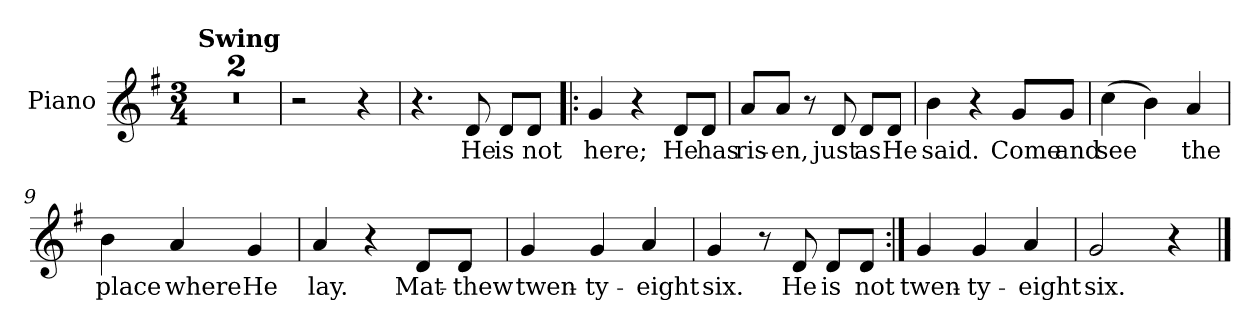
**kern	**text
*part1	*part1
*staff1	*staff1
*I"Piano	*
*I'Pno.	*
*clefG2	*
*k[f#]	*
*M3/4	*
*MM120	*
=1	=1
!LO:TX:a:B:t=Swing	!
2.r	.
=2	=2
2.r	.
=3	=3
2r	.
4r	.
=4	=4
4.r	.
!	!LO:LY:b
8d/	He
!	!LO:LY:b
8d/L	is
!	!LO:LY:b
8d/J	not
!!LO:LB:g=z
=5!|:	=5!|:
!	!LO:LY:b
4g/	here;
4r	.
!	!LO:LY:b
8d/L	He
!	!LO:LY:b
8d/J	has
=6	=6
!	!LO:LY:b
8a/L	ris-
!	!LO:LY:b
8a/J	-en,
8r	.
!	!LO:LY:b
8d/	just
!	!LO:LY:b
8d/L	as
!	!LO:LY:b
8d/J	He
=7	=7
!	!LO:LY:b
4b\	said.
4r	.
!	!LO:LY:b
8g/L	Come
!	!LO:LY:b
8g/J	and
=8	=8
!	!LO:LY:b
(>4cc\	see
4b\)	.
!	!LO:LY:b
4a/	the
!!LO:LB:g=z
=9	=9
!	!LO:LY:b
4b\	place
!	!LO:LY:b
4a/	where
!	!LO:LY:b
4g/	He
=10	=10
!	!LO:LY:b
4a/	lay.
4r	.
!	!LO:LY:b
8d/L	Mat-
!	!LO:LY:b
8d/J	-thew
=11	=11
!	!LO:LY:b
4g/	twen-
!	!LO:LY:b
4g/	-ty-
!	!LO:LY:b
4a/	-eight
=12	=12
!	!LO:LY:b
4g/	six.
8r	.
!	!LO:LY:b
8d/	He
!	!LO:LY:b
8d/L	is
!	!LO:LY:b
8d/J	not
!!LO:LB:g=z
=13:|!	=13:|!
!	!LO:LY:b
4g/	twen-
!	!LO:LY:b
4g/	-ty-
!	!LO:LY:b
4a/	-eight
=14	=14
!	!LO:LY:b
2g/	six.
4r	.
==	==
*-	*-
